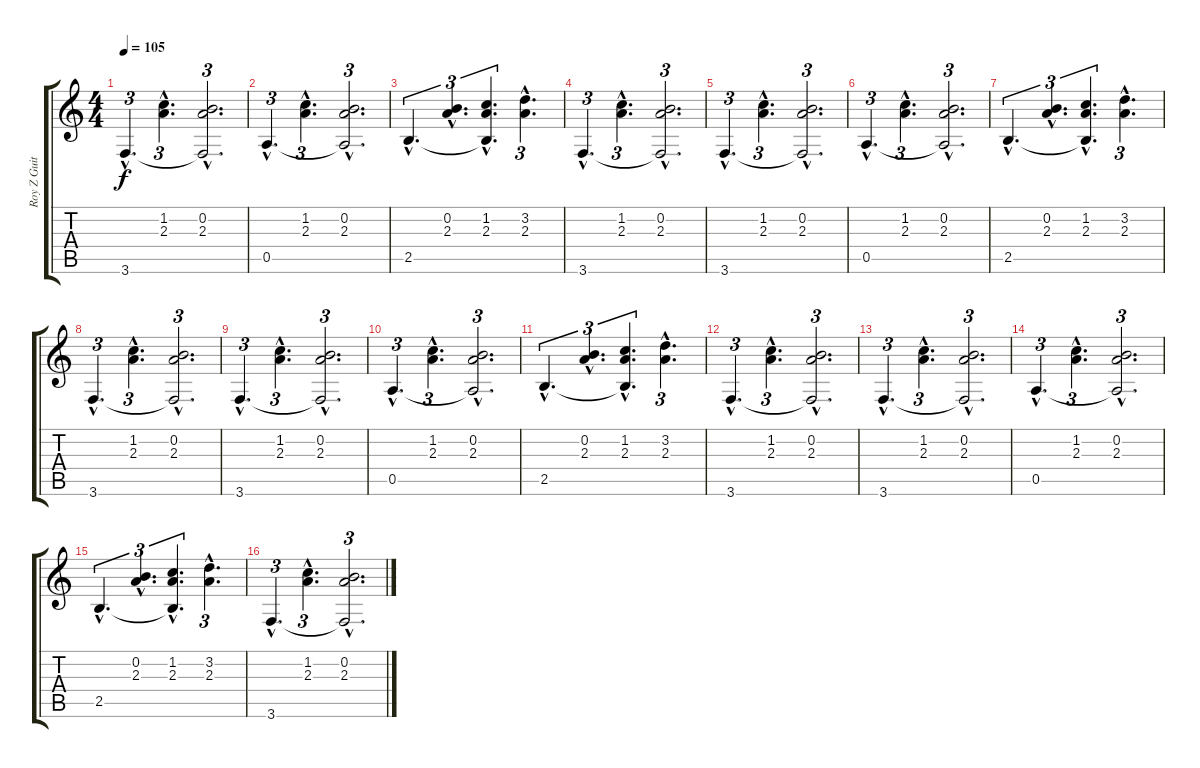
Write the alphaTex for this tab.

\track ("Roy Z Guitar 02" "Roy Z Guit") {instrument distortionguitar}
\staff {score tabs}
\tuning (E4 B3 G3 D3 A2 D2) {hide}
\ts (4 4)
\tempo 105
\clef g2
\ks c
3.6{hac}.4{d tu (3 2) dy f} (1.2{hac} 2.3{hac}).4{d tu (3 2)} (0.2{hac} 2.3{hac} 3.6{hac t}).2{d tu (3 2)} |
0.5{hac}.4{d tu (3 2) instrument electricguitarclean} (1.2{hac} 2.3{hac}).4{d tu (3 2)} (0.2{hac} 2.3{hac} 0.5{hac t}).2{d tu (3 2)} |
2.5{hac}.4{d tu (3 2)} (0.2{hac} 2.3{hac}).4{d tu (3 2)} (1.2{hac} 2.3{hac} 2.5{hac t}).4{d tu (3 2)} (3.2{hac} 2.3{hac}).4{d tu (3 2)} |
3.6{hac}.4{d tu (3 2)} (1.2{hac} 2.3{hac}).4{d tu (3 2)} (0.2{hac} 2.3{hac} 3.6{hac t}).2{d tu (3 2)} |
3.6{hac}.4{d tu (3 2)} (1.2{hac} 2.3{hac}).4{d tu (3 2)} (0.2{hac} 2.3{hac} 3.6{hac t}).2{d tu (3 2)} |
0.5{hac}.4{d tu (3 2) instrument electricguitarclean} (1.2{hac} 2.3{hac}).4{d tu (3 2)} (0.2{hac} 2.3{hac} 0.5{hac t}).2{d tu (3 2)} |
2.5{hac}.4{d tu (3 2)} (0.2{hac} 2.3{hac}).4{d tu (3 2)} (1.2{hac} 2.3{hac} 2.5{hac t}).4{d tu (3 2)} (3.2{hac} 2.3{hac}).4{d tu (3 2)} |
3.6{hac}.4{d tu (3 2)} (1.2{hac} 2.3{hac}).4{d tu (3 2)} (0.2{hac} 2.3{hac} 3.6{hac t}).2{d tu (3 2)} |
3.6{hac}.4{d tu (3 2)} (1.2{hac} 2.3{hac}).4{d tu (3 2)} (0.2{hac} 2.3{hac} 3.6{hac t}).2{d tu (3 2)} |
0.5{hac}.4{d tu (3 2) instrument electricguitarclean} (1.2{hac} 2.3{hac}).4{d tu (3 2)} (0.2{hac} 2.3{hac} 0.5{hac t}).2{d tu (3 2)} |
2.5{hac}.4{d tu (3 2)} (0.2{hac} 2.3{hac}).4{d tu (3 2)} (1.2{hac} 2.3{hac} 2.5{hac t}).4{d tu (3 2)} (3.2{hac} 2.3{hac}).4{d tu (3 2)} |
3.6{hac}.4{d tu (3 2)} (1.2{hac} 2.3{hac}).4{d tu (3 2)} (0.2{hac} 2.3{hac} 3.6{hac t}).2{d tu (3 2)} |
3.6{hac}.4{d tu (3 2)} (1.2{hac} 2.3{hac}).4{d tu (3 2)} (0.2{hac} 2.3{hac} 3.6{hac t}).2{d tu (3 2)} |
0.5{hac}.4{d tu (3 2) instrument electricguitarclean} (1.2{hac} 2.3{hac}).4{d tu (3 2)} (0.2{hac} 2.3{hac} 0.5{hac t}).2{d tu (3 2)} |
2.5{hac}.4{d tu (3 2)} (0.2{hac} 2.3{hac}).4{d tu (3 2)} (1.2{hac} 2.3{hac} 2.5{hac t}).4{d tu (3 2)} (3.2{hac} 2.3{hac}).4{d tu (3 2)} |
3.6{hac}.4{d tu (3 2)} (1.2{hac} 2.3{hac}).4{d tu (3 2)} (0.2{hac} 2.3{hac} 3.6{hac t}).2{d tu (3 2)}
